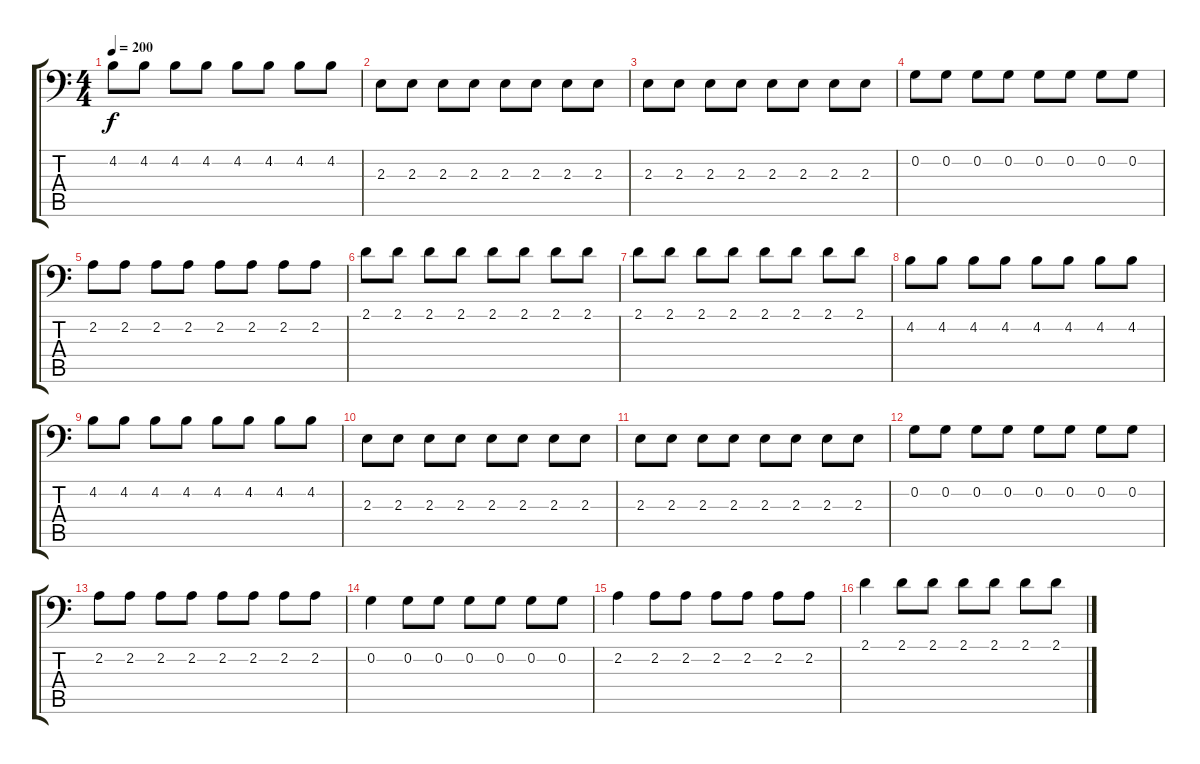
\track "" {instrument electricbassfinger}
\staff {score tabs}
\tuning (C3 G2 D2 A1 E1 B0) {hide}
\ts (4 4)
\tempo 200
\clef f4
\ks c
4.2.8{dy f} 4.2.8 4.2.8 4.2.8 4.2.8 4.2.8 4.2.8 4.2.8 |
2.3.8 2.3.8 2.3.8 2.3.8 2.3.8 2.3.8 2.3.8 2.3.8 |
2.3.8 2.3.8 2.3.8 2.3.8 2.3.8 2.3.8 2.3.8 2.3.8 |
0.2.8 0.2.8 0.2.8 0.2.8 0.2.8 0.2.8 0.2.8 0.2.8 |
2.2.8 2.2.8 2.2.8 2.2.8 2.2.8 2.2.8 2.2.8 2.2.8 |
2.1.8 2.1.8 2.1.8 2.1.8 2.1.8 2.1.8 2.1.8 2.1.8 |
2.1.8 2.1.8 2.1.8 2.1.8 2.1.8 2.1.8 2.1.8 2.1.8 |
4.2.8 4.2.8 4.2.8 4.2.8 4.2.8 4.2.8 4.2.8 4.2.8 |
4.2.8 4.2.8 4.2.8 4.2.8 4.2.8 4.2.8 4.2.8 4.2.8 |
2.3.8 2.3.8 2.3.8 2.3.8 2.3.8 2.3.8 2.3.8 2.3.8 |
2.3.8 2.3.8 2.3.8 2.3.8 2.3.8 2.3.8 2.3.8 2.3.8 |
0.2.8 0.2.8 0.2.8 0.2.8 0.2.8 0.2.8 0.2.8 0.2.8 |
2.2.8 2.2.8 2.2.8 2.2.8 2.2.8 2.2.8 2.2.8 2.2.8 |
0.2.4 0.2.8 0.2.8 0.2.8 0.2.8 0.2.8 0.2.8 |
2.2.4 2.2.8 2.2.8 2.2.8 2.2.8 2.2.8 2.2.8 |
2.1.4 2.1.8 2.1.8 2.1.8 2.1.8 2.1.8 2.1.8
